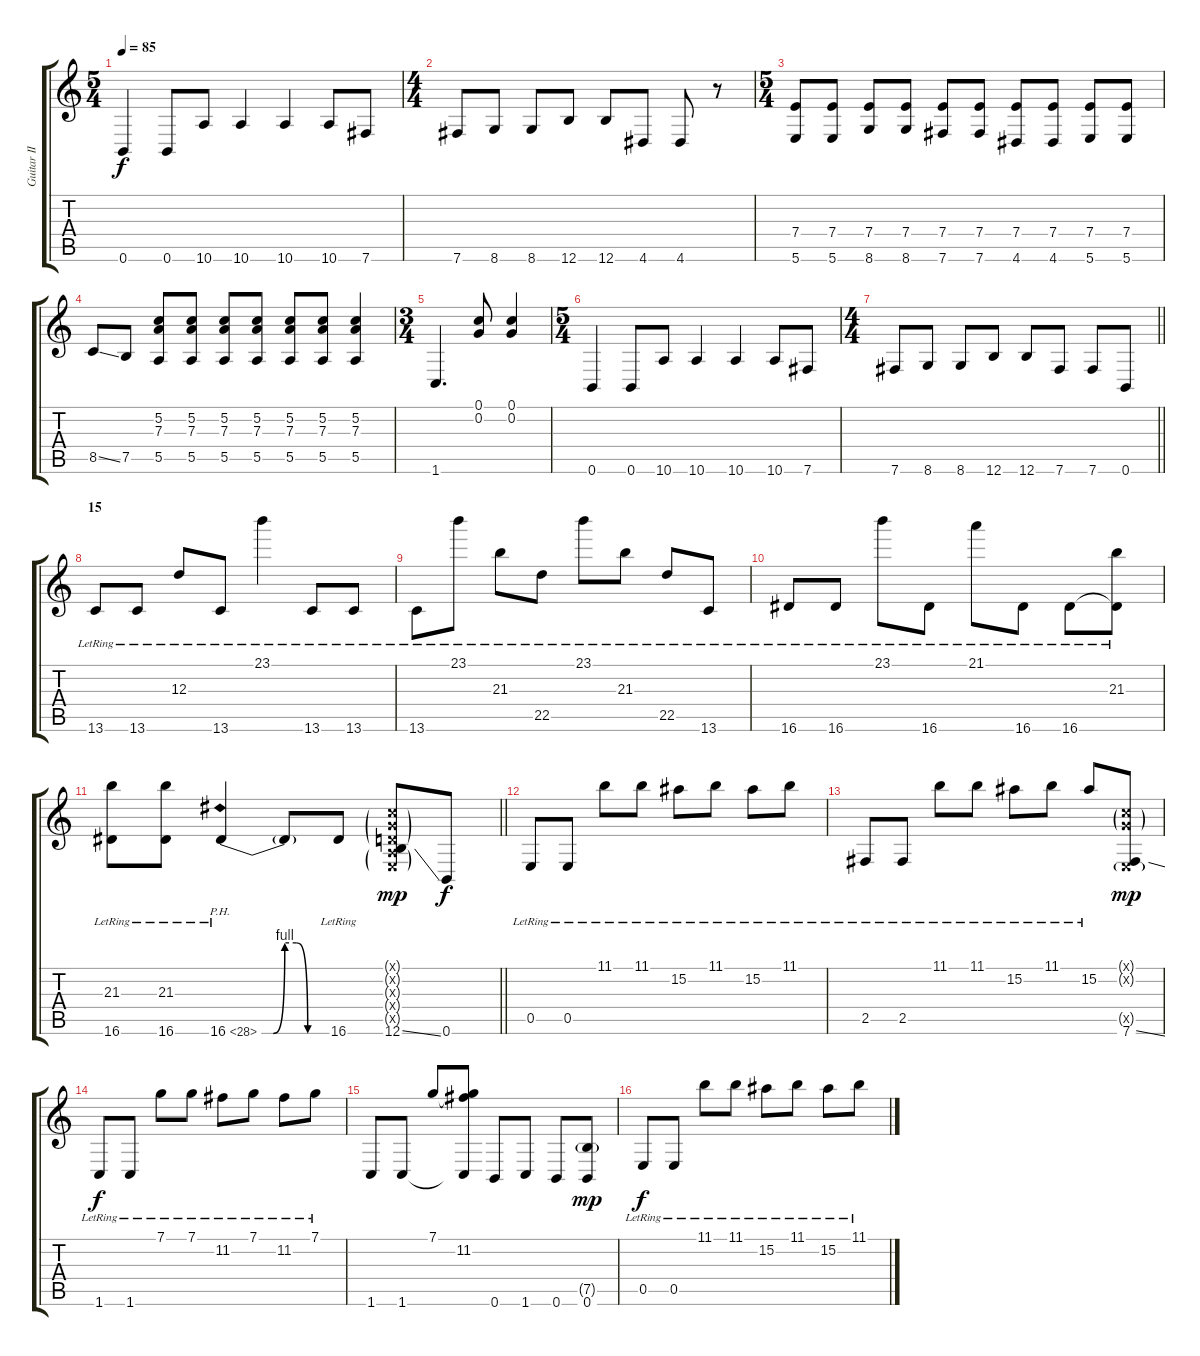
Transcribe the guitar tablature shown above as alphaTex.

\track ("Guitar II" "Guitar II") {instrument overdrivenguitar}
\staff {score tabs}
\tuning (C4 G3 D3 A2 E2 B1) {hide}
\ts (5 4)
\tempo 85
\clef g2
\ks c
0.6.4{dy f} 0.6.8 10.6.8 10.6.4 10.6.4 10.6.8 7.6.8 |
\ts (4 4)
7.6.8 8.6.8 8.6.8 12.6.8 12.6.8 4.6.8 4.6.8 r.8 |
\ts (5 4)
(7.4 5.6).8 (7.4 5.6).8 (7.4 8.6).8 (7.4 8.6).8 (7.4 7.6).8 (7.4 7.6).8 (7.4 4.6).8 (7.4 4.6).8 (7.4 5.6).8 (7.4 5.6).8 |
8.5{ss}.8 7.5.8 (5.2 7.3 5.5).8 (5.2 7.3 5.5).8 (5.2 7.3 5.5).8 (5.2 7.3 5.5).8 (5.2 7.3 5.5).8 (5.2 7.3 5.5).8 (5.2 7.3 5.5).4 |
\ts (3 4)
1.6.4{d} (0.1 0.2).8 (0.1 0.2).4 |
\ts (5 4)
0.6.4 0.6.8 10.6.8 10.6.4 10.6.4 10.6.8 7.6.8 |
\ts (4 4)
\barLineRight lightlight
7.6.8 8.6.8 8.6.8 12.6.8 12.6.8 7.6.8 7.6.8 0.6.8 |
\section ("" "15")
13.6{lr}.8 13.6{lr}.8 12.3{lr}.8 13.6{lr}.8 23.1{lr}.4 13.6{lr}.8 13.6{lr}.8 |
13.6{lr}.8 23.1{lr}.8 21.3{lr}.8 22.5{lr}.8 23.1{lr}.8 21.3{lr}.8 22.5{lr}.8 13.6{lr}.8 |
16.6{lr}.8 16.6{lr}.8 23.1{lr}.8 16.6{lr}.8 21.1{lr}.8 16.6{lr}.8 16.6{lr}.8 (21.3{lr} 16.6{t}).8 |
\barLineRight lightlight
(21.3{lr} 16.6{lr}).8 (21.3{lr} 16.6{lr}).8 16.6{be (custom 0 0 10 0 20 4 30 4 40 0 60 0) ph 12 lr}.4 16.6{t}.8 16.6{lr}.8 (0.1{g x} 0.2{g x} 0.3{g x} 0.4{g x} 0.5{g x} 12.6{ss}).8{dy mp} 0.6.8{dy f} |
0.5{lr}.8 0.5{lr}.8 11.1{lr}.8 11.1{lr}.8 15.2{lr}.8 11.1{lr}.8 15.2{lr}.8 11.1{lr}.8 |
2.5{lr}.8 2.5{lr}.8 11.1{lr}.8 11.1{lr}.8 15.2{lr}.8 11.1{lr}.8 15.2{lr}.8 (0.1{g x} 0.2{g x} 0.5{g x} 7.6{ss}).8{dy mp} |
1.6{lr}.8{dy f} 1.6{lr}.8 7.1{lr}.8 7.1{lr}.8 11.2{lr}.8 7.1{lr}.8 11.2{lr}.8 7.1{lr}.8 |
1.6.8 1.6.8 7.1.8 (7.1{t} 11.2 1.6{t}).8 0.6.8 1.6.8 0.6.8 (7.5{g} 0.6).8{dy mp} |
0.5{lr}.8{dy f} 0.5{lr}.8 11.1{lr}.8 11.1{lr}.8 15.2{lr}.8 11.1{lr}.8 15.2{lr}.8 11.1{lr}.8
